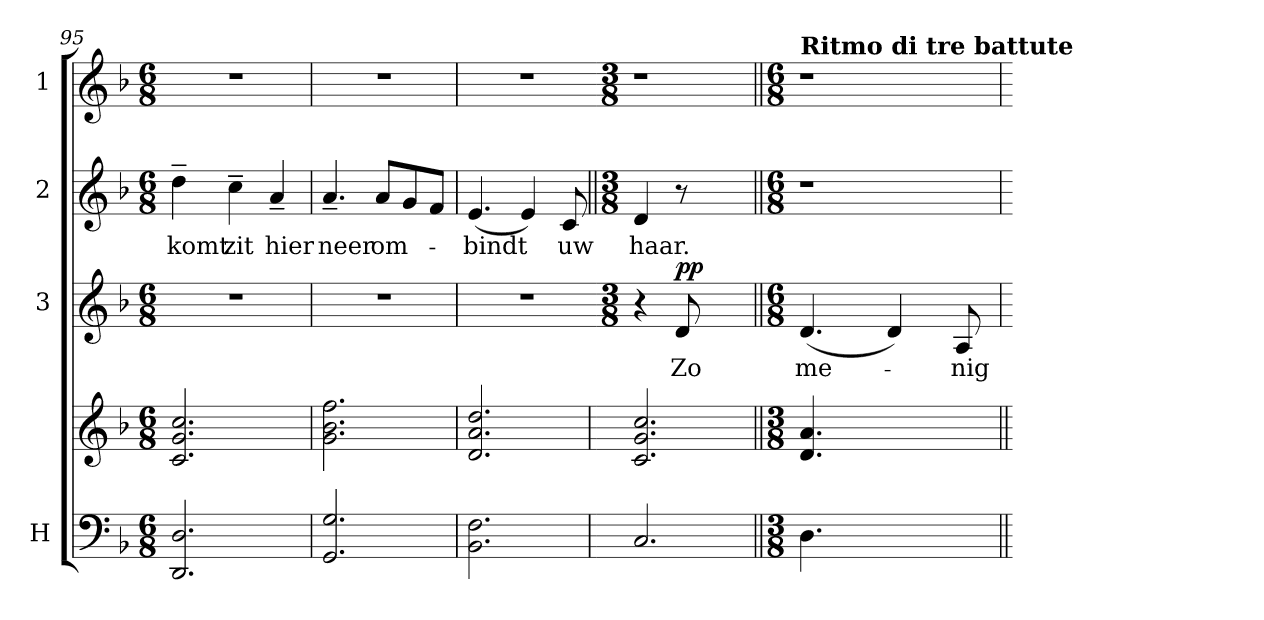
**kern	**kern	**kern	**text	**dynam	**kern	**text	**kern
*part4	*part4	*part3	*part3	*part3	*part2	*part2	*part1
*staff5	*staff4	*staff3	*staff3	*staff3	*staff2	*staff2	*staff1
*I"H	*	*I"3	*	*	*I"2	*	*I"1
*I'H	*	*	*	*	*	*	*
!!LO:LB:g=z
*clefF4	*clefG2	*clefG2	*	*	*clefG2	*	*clefG2
*k[b-]	*k[b-]	*k[b-]	*	*	*k[b-]	*	*k[b-]
*F:	*F:	*F:	*	*	*F:	*	*F:
*M6/8	*M6/8	*M6/8	*	*	*M6/8	*	*M6/8
=95	=95	=95	=95	=95	=95	=95	=95
!	!	!LO:N:vis=1	!	!	!	!LO:LY:b	!LO:N:vis=1
2.DD 2.D	2.c/ 2.g/ 2.cc/	2.r	.	.	4dd~	komt	2.r
!	!	!	!	!	!	!LO:LY:b	!
.	.	.	.	.	4cc~	zit	.
!	!	!	!	!	!	!LO:LY:b	!
.	.	.	.	.	4a~	hier	.
!!LO:LB:g=z
=96	=96	=96	=96	=96	=96	=96	=96
!	!	!LO:N:vis=1	!	!	!	!LO:LY:b	!LO:N:vis=1
2.GG 2.G	2.g\ 2.b-\ 2.ff\	2.r	.	.	4.a~	neer	2.r
!	!	!	!	!	!	!LO:LY:b	!
.	.	.	.	.	8aL	om-	.
.	.	.	.	.	8g	.	.
.	.	.	.	.	8fJ	.	.
=97	=97	=97	=97	=97	=97	=97	=97
!	!	!LO:N:vis=1	!	!	!	!LO:LY:b	!LO:N:vis=1
2.BB-\ 2.F\	2.d 2.a 2.dd	2.r	.	.	(<4.e	-bindt	2.r
.	.	.	.	.	4e)	.	.
!	!	!	!	!	!	!LO:LY:b	!
.	.	.	.	.	8c	uw	.
=98	=98	=98||	=98||	=98||	=98||	=98||	=98||
*	*	*M3/8	*	*	*M3/8	*	*M3/8
!	!	!	!	!	!	!LO:LY:b	!LO:N:vis=1
2.C	2.c 2.g 2.cc	4r	.	.	4d	haar.	4.r
!	!	!	!LO:LY:b	!LO:DY:a	!	!	!
.	.	8d	Zo	pp	8r	.	.
.	.	4.ryy	.	.	4.ryy	.	4.ryy
!!LO:LB:g=z
=99||	=99||	=99||	=99||	=99||	=99||	=99||	=99||
*M3/8	*M3/8	*M6/8	*	*	*M6/8	*	*M6/8
*	*	*	*	*	*	*	*MM180
!	!	!	!	!	!	!	!LO:TX:a:B:t=Ritmo di tre battute
!	!	!	!LO:LY:b	!	!LO:N:vis=1	!	!LO:N:vis=1
4.D\	4.d 4.a	(<4.d	me-	.	2.r	.	2.r
4.ryy	4.ryy	4d)	.	.	.	.	.
!	!	!	!LO:LY:b	!	!	!	!
.	.	8A	-nig	.	.	.	.
=||	=||	=	=	=	=	=	=
*-	*-	*-	*-	*-	*-	*-	*-
